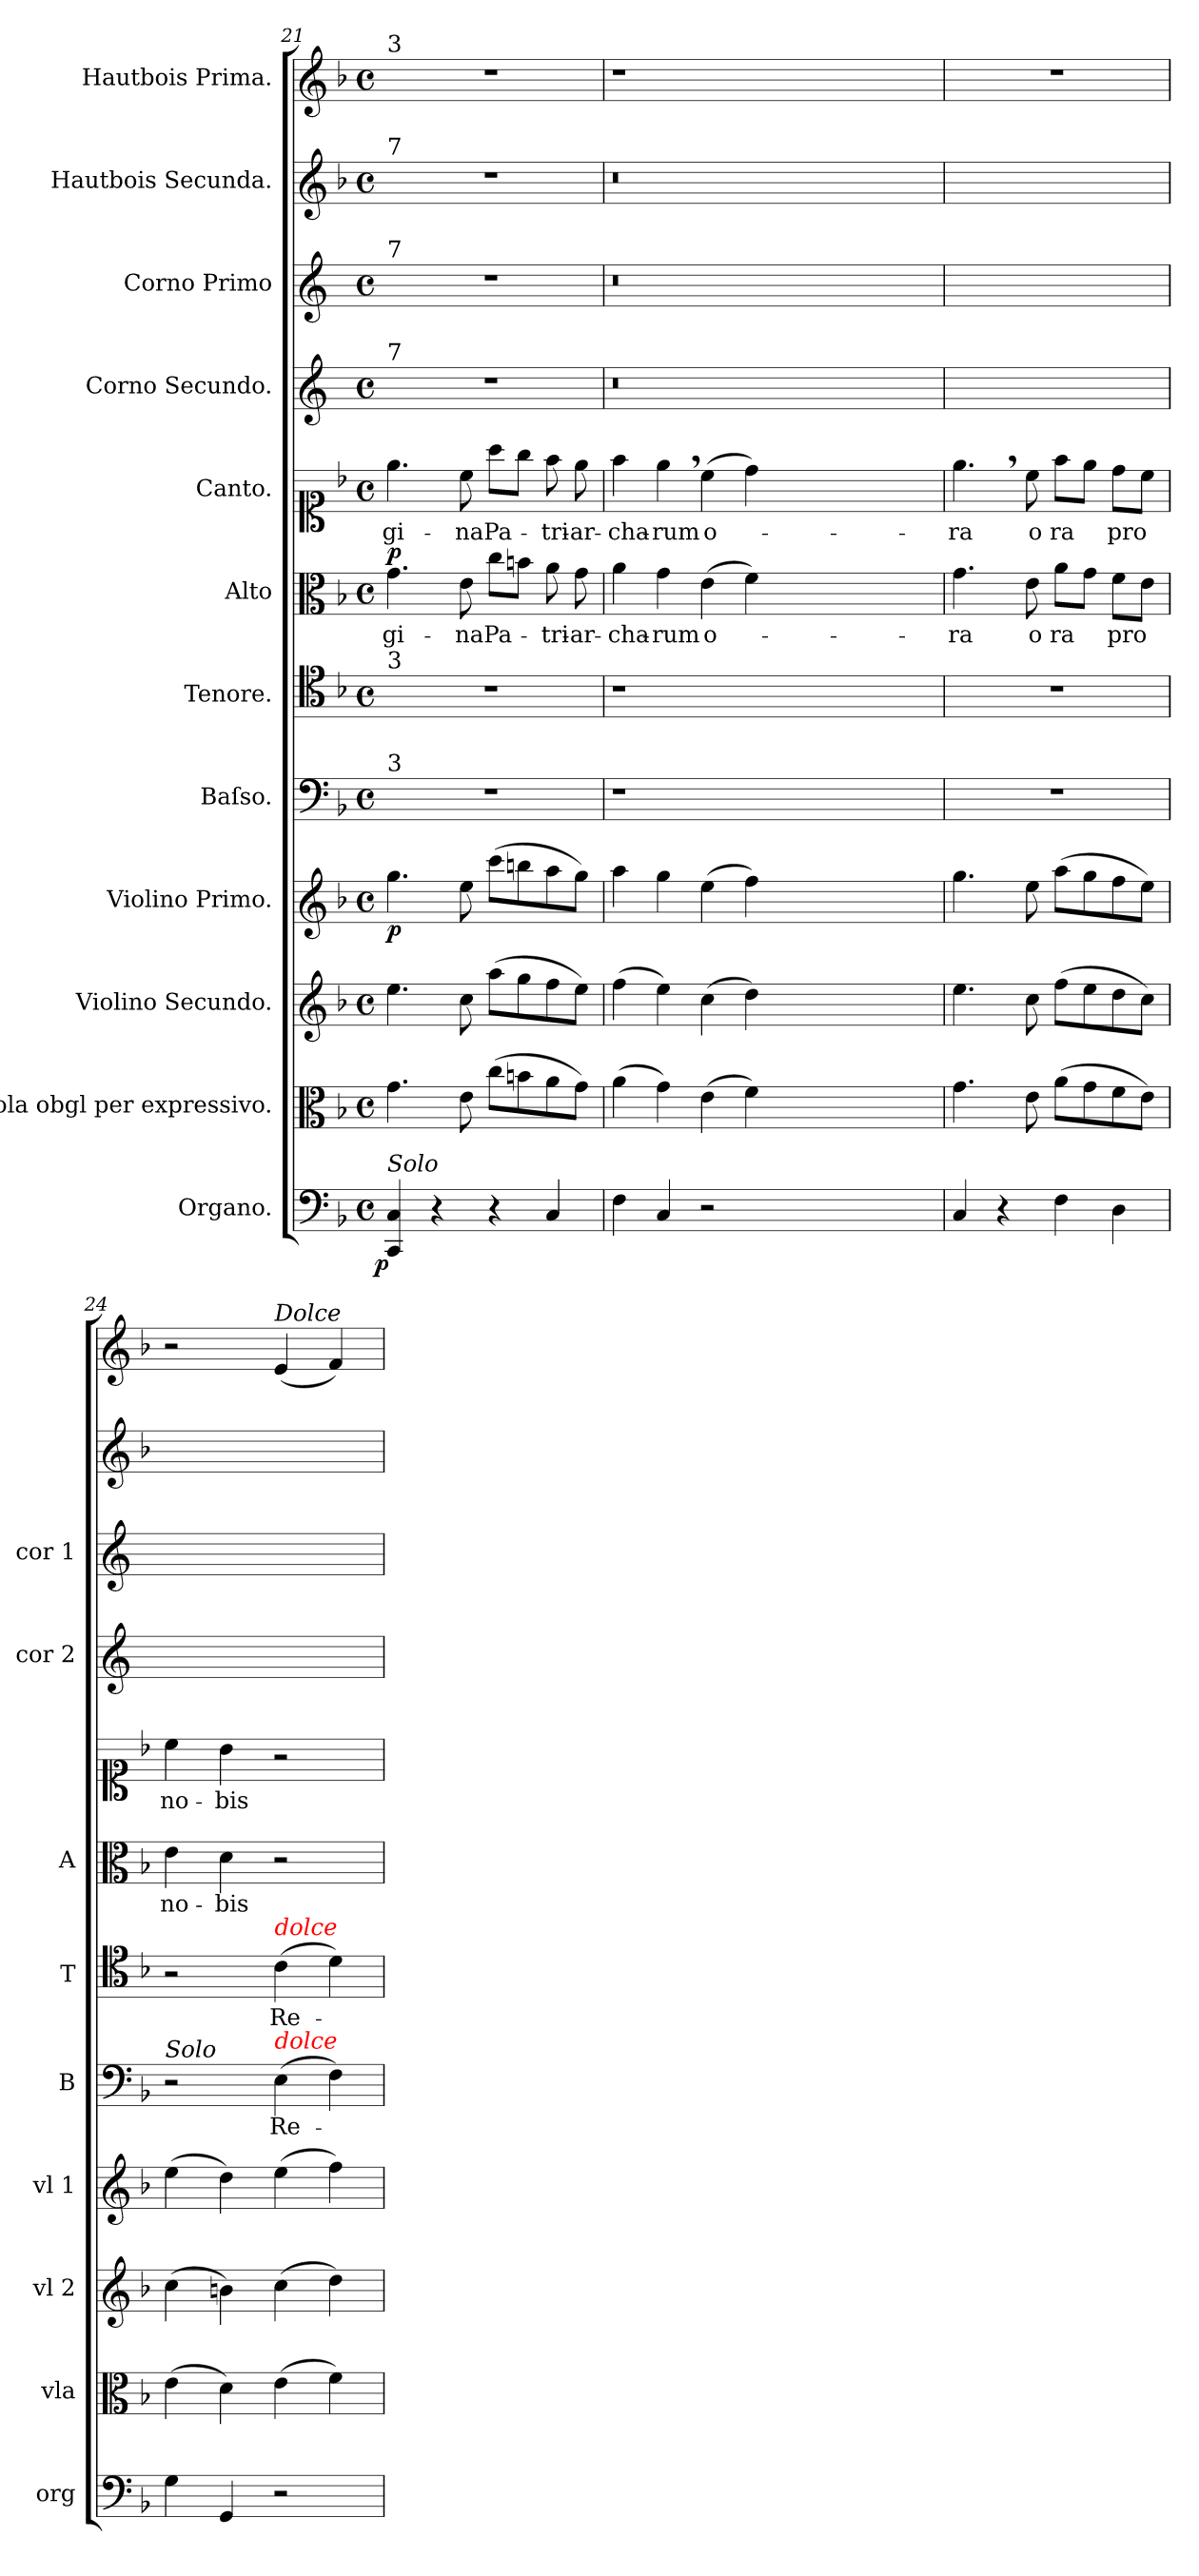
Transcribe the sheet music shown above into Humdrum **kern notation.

**kern	**dynam	**kern	**kern	**dynam	**kern	**dynam	**kern	**text	**kern	**text	**kern	**text	**dynam	**kern	**text	**kern	**kern	**kern	**kern	**dynam
*part12	*part12	*part11	*part10	*part10	*part9	*part9	*part8	*part8	*part7	*part7	*part6	*part6	*part6	*part5	*part5	*part4	*part3	*part2	*part1	*part1
*staff12	*staff12	*staff11	*staff10	*staff10	*staff9	*staff9	*staff8	*staff8	*staff7	*staff7	*staff6	*staff6	*staff6	*staff5	*staff5	*staff4	*staff3	*staff2	*staff1	*staff1
*I"Organo.	*	*I"Viola obgl per expressivo.	*I"Violino Secundo.	*	*I"Violino Primo.	*	*I"Baſso.	*	*I"Tenore.	*	*I"Alto	*	*	*I"Canto.	*	*I"Corno Secundo.	*I"Corno Primo	*I"Hautbois Secunda.	*I"Hautbois Prima.	*
*I'org	*	*I'vla	*I'vl 2	*	*I'vl 1	*	*I'B	*	*I'T	*	*I'A	*	*	*	*	*I'cor 2	*I'cor 1	*	*	*
*clefF4	*	*clefC3	*clefG2	*	*clefG2	*	*clefF4	*	*clefC4	*	*clefC3	*	*	*clefC1	*	*clefG2	*clefG2	*clefG2	*clefG2	*
*	*	*	*	*	*	*	*	*	*	*	*	*	*	*	*	*ITrd4c7	*ITrd4c7	*	*	*
*k[b-]	*	*k[b-]	*k[b-]	*	*k[b-]	*	*k[b-]	*	*k[b-]	*	*k[b-]	*	*	*k[b-]	*	*k[b-]	*k[b-]	*k[b-]	*k[b-]	*
*F:	*	*F:	*F:	*	*F:	*	*F:	*	*F:	*	*F:	*	*	*F:	*	*F:	*F:	*F:	*F:	*
*M4/4	*	*M4/4	*M4/4	*	*M4/4	*	*M4/4	*	*M4/4	*	*M4/4	*	*	*M4/4	*	*M4/4	*M4/4	*M4/4	*M4/4	*
*met(c)	*	*met(c)	*met(c)	*	*met(c)	*	*met(c)	*	*met(c)	*	*met(c)	*	*	*met(c)	*	*met(c)	*met(c)	*met(c)	*met(c)	*
=21	=21	=21	=21	=21	=21	=21	=21	=21	=21	=21	=21	=21	=21	=21	=21	=21	=21	=21	=21	=21
!	!	!	!	!	!	!	!	!	!	!	!	!	!	!	!	!	!	!	!LO:TX:a:t=3	!
!	!	!	!	!	!	!	!	!	!	!	!	!	!	!	!	!	!	!LO:TX:a:t=7	!	!
!	!	!	!	!	!	!	!	!	!	!	!	!	!	!	!	!	!LO:TX:a:t=7	!	!	!
!	!	!	!	!	!	!	!	!	!	!	!	!	!	!	!	!LO:TX:a:t=7	!	!	!	!
!	!	!	!	!	!	!	!	!	!LO:TX:a:t=3	!	!	!	!	!	!	!	!	!	!	!
!	!	!	!	!	!	!	!LO:TX:a:t=3	!	!	!	!	!	!	!	!	!	!	!	!	!
!LO:TX:a:i:t=Solo	!	!	!	!	!	!	!	!	!	!	!	!	!	!	!	!	!	!	!	!
!	!LO:DY:rj	!	!	!	!	!	!	!	!	!	!	!	!LO:DY:a	!	!	!	!	!	!	!
4CC/ 4C/	p	4.g\	4.ee\	piano	4.gg\	p.	1r	.	1r	.	4.g\	-gi-	p	4.ee\	-gi-	1r	1r	1r	1r	.
4r	.	.	.	.	.	.	.	.	.	.	.	.	.	.	.	.	.	.	.	.
.	.	8e\	8cc\	.	8ee\	.	.	.	.	.	8e\	-na	.	8cc\	-na	.	.	.	.	.
4r	.	(8cc\L	(8aa\L	.	(8ccc\L	.	.	.	.	.	8cc\L	Pa-	.	8aa\L	Pa-	.	.	.	.	.
.	.	8bn\	8gg\	.	8bbn\	.	.	.	.	.	8bn\J	.	.	8gg\J	.	.	.	.	.	.
4C/	.	8a\	8ff\	.	8aa\	.	.	.	.	.	8a\	-tri-	.	8ff\	-tri-	.	.	.	.	.
.	.	8g\J)	8ee\J)	.	8gg\J)	.	.	.	.	.	8g\	-ar-	.	8ee\	-ar-	.	.	.	.	.
=22	=22	=22	=22	=22	=22	=22	=22	=22	=22	=22	=22	=22	=22	=22	=22	=22	=22	=22	=22	=22
4F\	.	(4a\	(4ff\	.	4aa\	.	1r	.	1r	.	4a\	-cha-	.	4ff\	-cha-	0.r	0.r	0.r	1r	.
4C/	.	4g\)	4ee\)	.	4gg\	.	.	.	.	.	4g\	-rum	.	4ee,<\	-rum	.	.	.	.	.
2r	.	(4e\	(4cc\	.	(4ee\	.	.	.	.	.	(4e\	o-	.	(4cc\	o-	.	.	.	.	.
.	.	4f\)	4dd\)	.	4ff\)	.	.	.	.	.	4f\)	.	.	4dd\)	.	.	.	.	.	.
0ryy	.	0ryy	0ryy	.	0ryy	.	0ryy	.	0ryy	.	0ryy	.	.	0ryy	.	.	.	.	0ryy	.
=23	=23	=23	=23	=23	=23	=23	=23	=23	=23	=23	=23	=23	=23	=23	=23	=23	=23	=23	=23	=23
4C/	.	4.g\	4.ee\	.	4.gg\	.	1r	.	1r	.	4.g\	-ra	.	4.ee,<\	-ra	1ryy	1ryy	1ryy	1r	.
4r	.	.	.	.	.	.	.	.	.	.	.	.	.	.	.	.	.	.	.	.
.	.	8e\	8cc\	.	8ee\	.	.	.	.	.	8e\	o-	.	8cc\	o-	.	.	.	.	.
4F\	.	(8a\L	(8ff\L	.	(8aa\L	.	.	.	.	.	8a\L	-ra	.	8ff\L	-ra	.	.	.	.	.
.	.	8g\	8ee\	.	8gg\	.	.	.	.	.	8g\J	.	.	8ee\J	.	.	.	.	.	.
4D\	.	8f\	8dd\	.	8ff\	.	.	.	.	.	8f\L	pro	.	8dd\L	pro	.	.	.	.	.
.	.	8e\J)	8cc\J)	.	8ee\J)	.	.	.	.	.	8e\J	.	.	8cc\J	.	.	.	.	.	.
=24	=24	=24	=24	=24	=24	=24	=24	=24	=24	=24	=24	=24	=24	=24	=24	=24	=24	=24	=24	=24
!	!	!	!	!	!	!	!LO:TX:a:i:t=Solo	!	!	!	!	!	!	!	!	!	!	!	!	!
4G\	.	(4e\	(4cc\	.	(4ee\	.	2r	.	2r	.	4e\	no-	.	4cc\	no-	1ryy	1ryy	1ryy	2r	piano
4GG/	.	4d\)	4bn\)	.	4dd\)	.	.	.	.	.	4d\	-bis	.	4b-\	-bis	.	.	.	.	.
!	!	!	!	!	!	!	!	!	!	!	!	!	!	!	!	!	!	!	!LO:TX:a:i:t=Dolce	!
!	!	!	!	!	!	!	!	!	!LO:TX:a:i:color=red:t=dolce	!	!	!	!	!	!	!	!	!	!	!
!	!	!	!	!	!	!	!LO:TX:a:i:color=red:t=dolce	!	!	!	!	!	!	!	!	!	!	!	!	!
2r	.	(4e\	(4cc\	.	(4ee\	.	(4E\	Re-	(4c\	Re-	2r	.	.	2r	.	.	.	.	(4e/	.
.	.	4f\)	4dd\)	.	4ff\)	.	4F\)	.	4d\)	.	.	.	.	.	.	.	.	.	4f/)	.
=	=	=	=	=	=	=	=	=	=	=	=	=	=	=	=	=	=	=	=	=
*-	*-	*-	*-	*-	*-	*-	*-	*-	*-	*-	*-	*-	*-	*-	*-	*-	*-	*-	*-	*-
